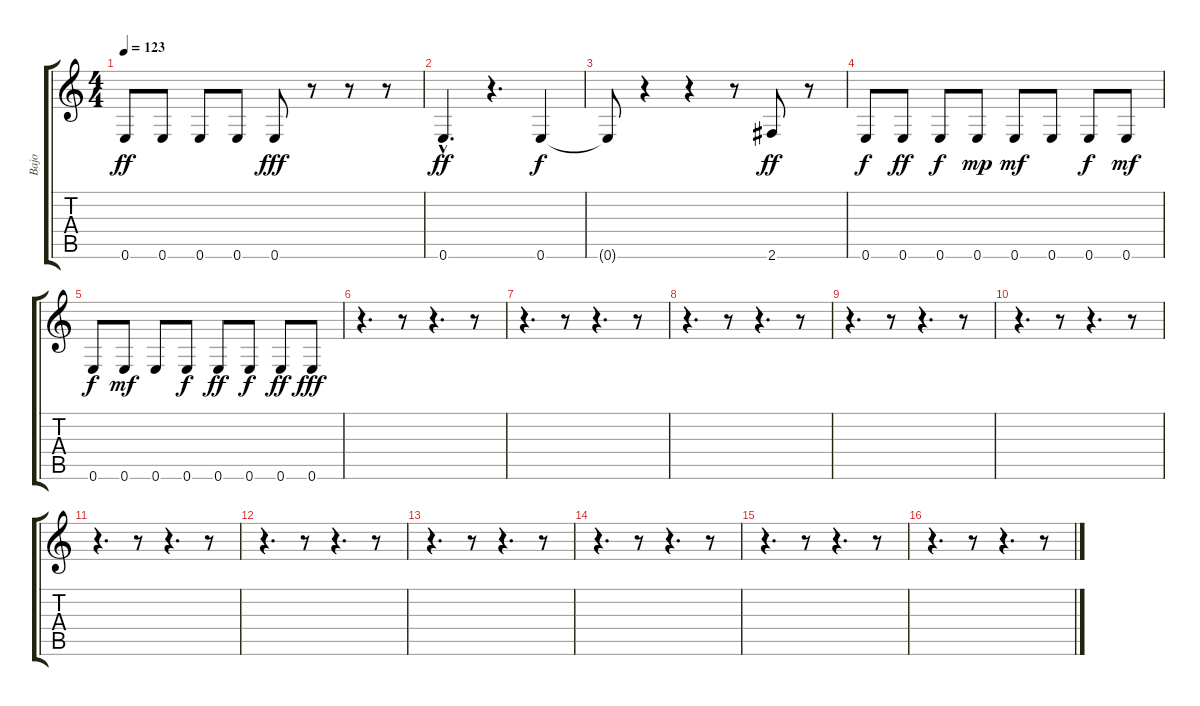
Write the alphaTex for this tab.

\track ("Bajo" "Bajo") {instrument electricbasspick}
\staff {score tabs}
\tuning (E4 B3 G3 D3 A2 E2) {hide}
\ts (4 4)
\tempo 123
\clef g2
\ks c
0.6.8{dy ff} 0.6.8 0.6.8 0.6.8 0.6.8{dy fff} r.8 r.8 r.8 |
0.6{hac}.4{d dy ff} r.4{d} 0.6.4{dy f} |
0.6{t}.8 r.4 r.4 r.8 2.6.8{dy ff} r.8 |
0.6.8{dy f} 0.6.8{dy ff} 0.6.8{dy f} 0.6.8{dy mp} 0.6.8{dy mf} 0.6.8 0.6.8{dy f} 0.6.8{dy mf} |
0.6.8{dy f} 0.6.8{dy mf} 0.6.8 0.6.8{dy f} 0.6.8{dy ff} 0.6.8{dy f} 0.6.8{dy ff} 0.6.8{dy fff} |
r.4{d} r.8 r.4{d} r.8 |
r.4{d} r.8 r.4{d} r.8 |
r.4{d} r.8 r.4{d} r.8 |
r.4{d} r.8 r.4{d} r.8 |
r.4{d} r.8 r.4{d} r.8 |
r.4{d} r.8 r.4{d} r.8 |
r.4{d} r.8 r.4{d} r.8 |
r.4{d} r.8 r.4{d} r.8 |
r.4{d} r.8 r.4{d} r.8 |
r.4{d} r.8 r.4{d} r.8 |
r.4{d} r.8 r.4{d} r.8
